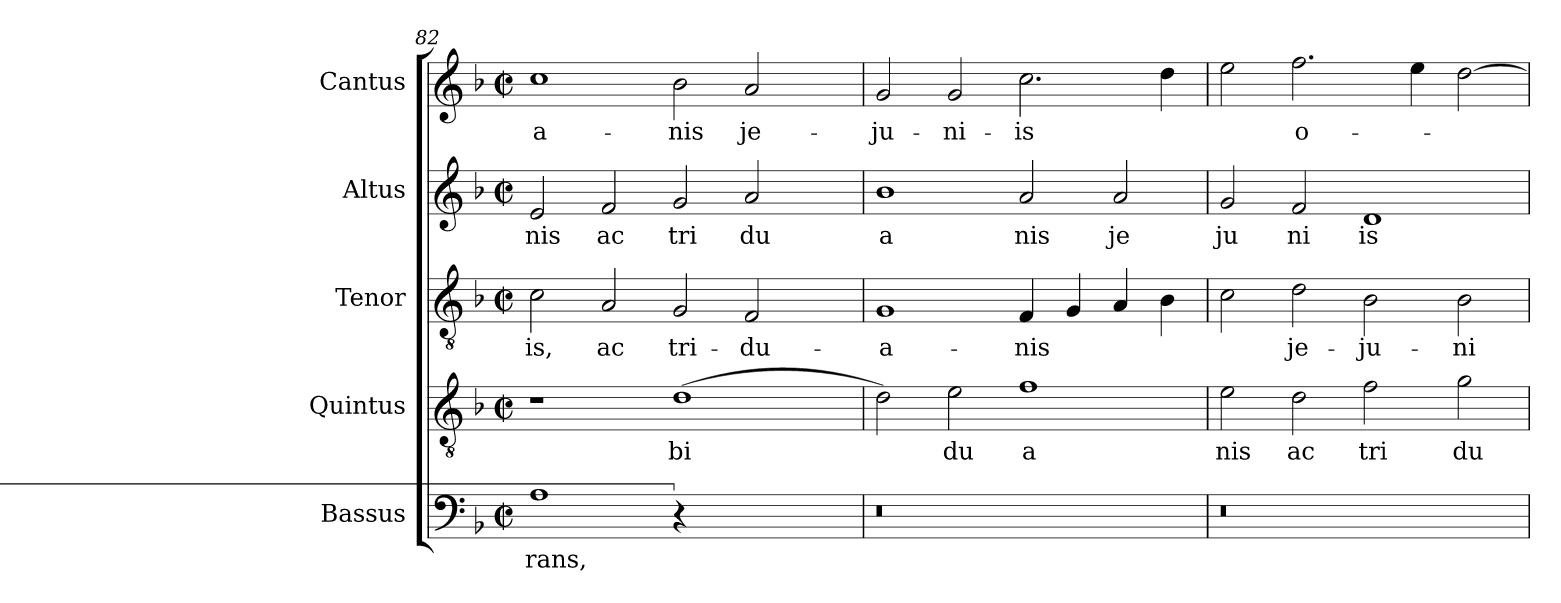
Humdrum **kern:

**kern	**text	**kern	**text	**kern	**text	**kern	**text	**kern	**text
*part5	*part5	*part4	*part4	*part3	*part3	*part2	*part2	*part1	*part1
*staff5	*staff5	*staff4	*staff4	*staff3	*staff3	*staff2	*staff2	*staff1	*staff1
*I"Bassus	*	*I"Quintus	*	*I"Tenor	*	*I"Altus	*	*I"Cantus	*
*clefF4	*	*clefGv2	*	*clefGv2	*	*clefG2	*	*clefG2	*
*k[b-]	*	*k[b-]	*	*k[b-]	*	*k[b-]	*	*k[b-]	*
*F:	*	*F:	*	*F:	*	*F:	*	*F:	*
*M2/2	*	*M2/2	*	*M2/2	*	*M2/2	*	*M2/2	*
*met(c|)	*	*met(c|)	*	*met(c|)	*	*met(c|)	*	*met(c|)	*
=82	=82	=82	=82	=82	=82	=82	=82	=82	=82
!	!LO:LY:b:cj	!	!	!	!LO:LY:b:cj	!	!LO:LY:b:cj	!	!LO:LY:b:cj
1A	-rans,	1r	.	2c\	-is,	2e/	nis	1cc	-a-
!	!	!	!	!	!LO:LY:b:cj	!	!LO:LY:b:cj	!	!
.	.	.	.	2A/	ac	2f/	ac	.	.
!LO:N:vis=1	!	!	!LO:LY:b:cj	!	!LO:LY:b:cj	!	!LO:LY:b:cj	!	!LO:LY:b:cj
4%5r	.	(>1d	bi	2G/	tri-	2g/	tri	2b-\	-nis
!	!	!	!	!	!LO:LY:b:cj	!	!LO:LY:b:cj	!	!LO:LY:b:cj
.	.	.	.	2F/	-du-	2a/	du	2a/	je-
.	.	4ryy	.	4ryy	.	4ryy	.	4ryy	.
=83	=83	=83	=83	=83	=83	=83	=83	=83	=83
!	!	!	!	!	!LO:LY:b:cj	!	!LO:LY:b:cj	!	!LO:LY:b:cj
0r	.	2d\)	.	1G	-a-	1b-	a	2g/	-ju-
!	!	!	!LO:LY:b:cj	!	!	!	!	!	!LO:LY:b:cj
.	.	2e\	du	.	.	.	.	2g/	-ni-
!	!	!	!LO:LY:b:cj	!	!LO:LY:b	!	!LO:LY:b:cj	!	!LO:LY:b:cj
.	.	1f	a	4F/	-nis	2a/	nis	2.cc\	-is
.	.	.	.	4G/	.	.	.	.	.
!	!	!	!	!	!	!	!LO:LY:b:cj	!	!
.	.	.	.	4A/	.	2a/	je	.	.
.	.	.	.	4B-\	.	.	.	4dd\	.
!!LO:LB:g=z
=84	=84	=84	=84	=84	=84	=84	=84	=84	=84
!	!	!	!LO:LY:b:cj	!	!	!	!LO:LY:b:cj	!	!
0r	.	2e\	nis	2c\	.	2g/	ju	2ee\	.
!	!	!	!LO:LY:b:cj	!	!LO:LY:b:cj	!	!LO:LY:b:cj	!	!LO:LY:b:cj
.	.	2d\	ac	2d\	je-	2f/	ni	2.ff\	o-
!	!	!	!LO:LY:b:cj	!	!LO:LY:b:cj	!	!LO:LY:b:cj	!	!
.	.	2f\	tri	2B-\	-ju-	1d	is	.	.
.	.	.	.	.	.	.	.	4ee\	.
!	!	!	!LO:LY:b:cj	!	!LO:LY:b:cj	!	!	!	!
.	.	2g\	du	2B-\	-ni-	.	.	[>2dd\	.
=	=	=	=	=	=	=	=	=	=
*-	*-	*-	*-	*-	*-	*-	*-	*-	*-
